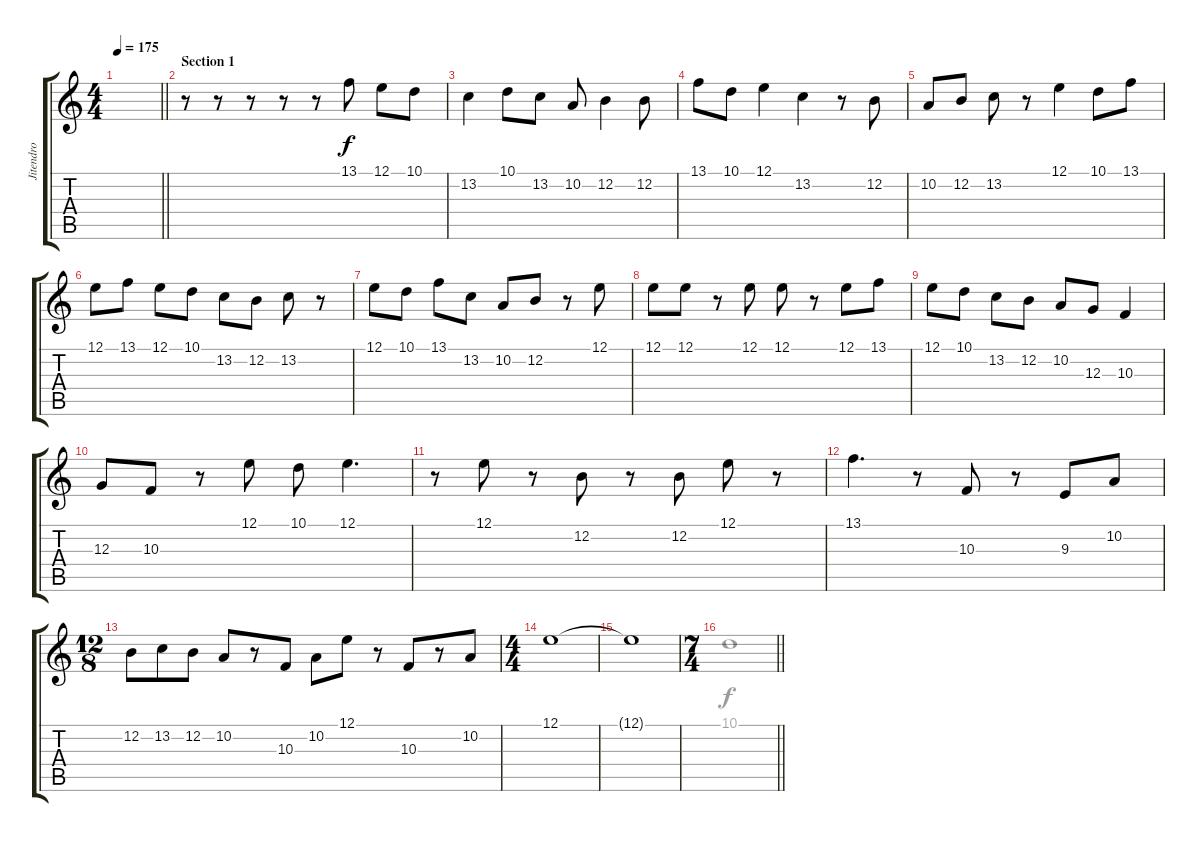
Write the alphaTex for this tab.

\track ("Jitendro" "Jitendro") {instrument clarinet}
\staff {score tabs}
\tuning (E4 B3 G3 D3 A2 E2) {hide}
\voice
\ts (4 4)
\tempo 175
\clef g2
\barLineRight lightlight
\ks c
|
\section ("" "Section 1")
r.8 r.8 r.8 r.8 r.8 13.1.8 12.1.8 10.1.8 |
13.2.4 10.1.8 13.2.8 10.2.8 12.2.4 12.2.8 |
13.1.8 10.1.8 12.1.4 13.2.4 r.8 12.2.8 |
10.2.8 12.2.8 13.2.8 r.8 12.1.4 10.1.8 13.1.8 |
12.1.8 13.1.8 12.1.8 10.1.8 13.2.8 12.2.8 13.2.8 r.8 |
12.1.8 10.1.8 13.1.8 13.2.8 10.2.8 12.2.8 r.8 12.1.8 |
12.1.8 12.1.8 r.8 12.1.8 12.1.8 r.8 12.1.8 13.1.8 |
12.1.8 10.1.8 13.2.8 12.2.8 10.2.8 12.3.8 10.3.4 |
12.3.8 10.3.8 r.8 12.1.8 10.1.8 12.1.4{d} |
r.8 12.1.8 r.8 12.2.8 r.8 12.2.8 12.1.8 r.8 |
13.1.4{d} r.8 10.3.8 r.8 9.3.8 10.2.8 |
\ts (12 8)
12.2.8 13.2.8 12.2.8 10.2.8 r.8 10.3.8 10.2.8 12.1.8 r.8 10.3.8 r.8 10.2.8 |
\ts (4 4)
12.1.1 |
12.1{t}.1 |
\ts (7 4)
\voice
\clef g2
\ottava regular
\simile none
\barLineRight lightlight
\ks c
10.1.1{dy f} |
|
|
|
|
|
|
|
|
|
|
|
|
|
|
